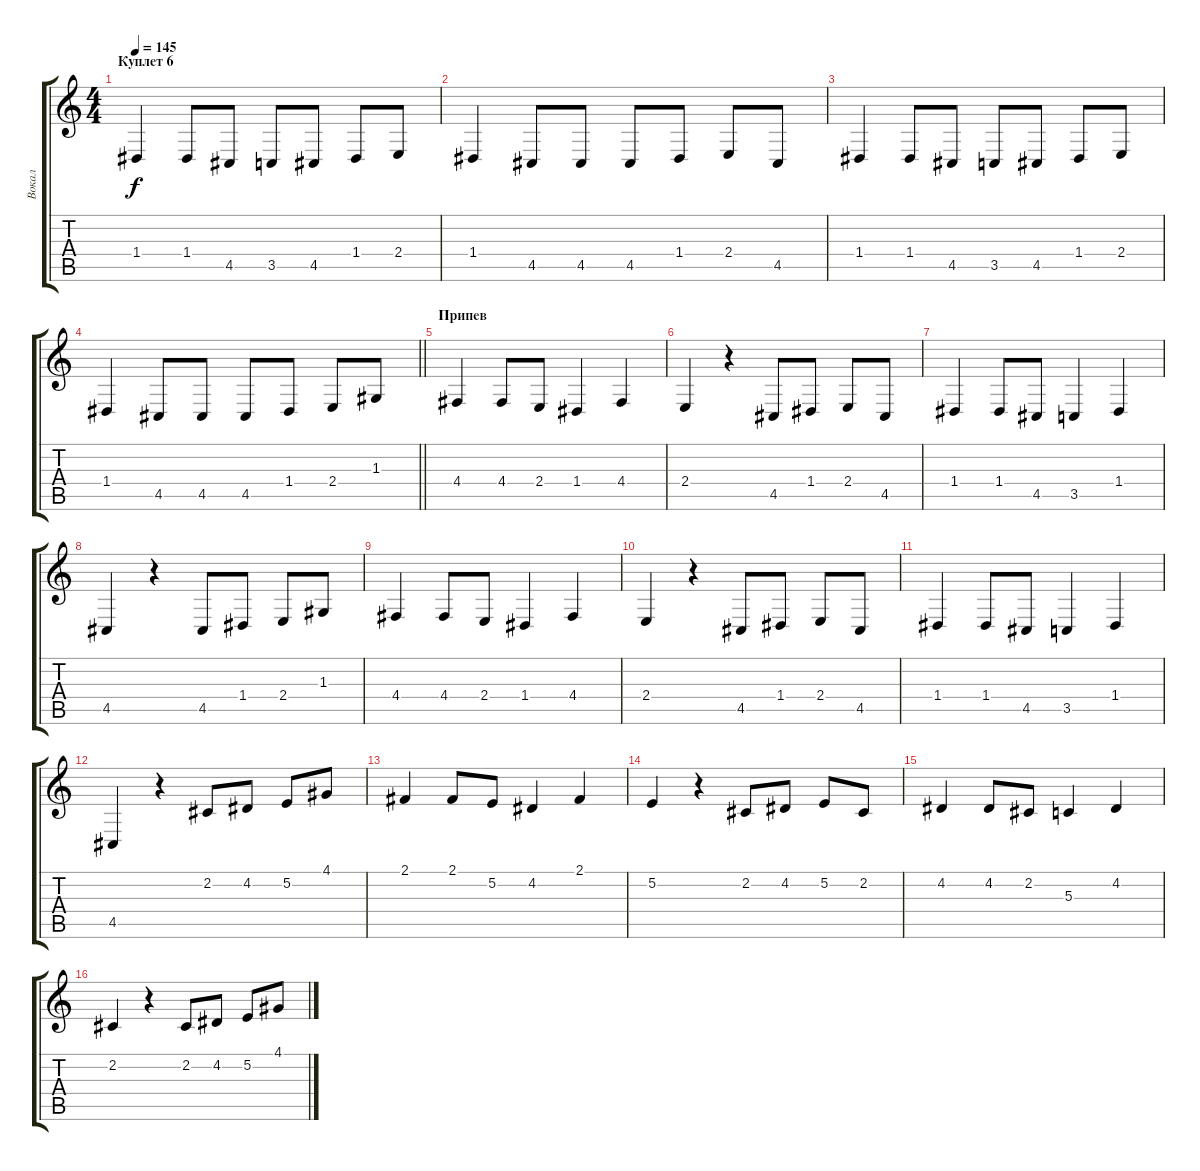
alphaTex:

\track ("Вокал" "Вокал") {instrument tenorsax}
\staff {score tabs}
\tuning (E4 B3 G3 D3 A2 E2) {hide}
\ts (4 4)
\section ("" "Куплет 6")
\tempo 145
\clef g2
\ks c
1.4.4{dy f} 1.4.8 4.5.8 3.5.8 4.5.8 1.4.8 2.4.8 |
1.4.4 4.5.8 4.5.8 4.5.8 1.4.8 2.4.8 4.5.8 |
1.4.4 1.4.8 4.5.8 3.5.8 4.5.8 1.4.8 2.4.8 |
\barLineRight lightlight
1.4.4 4.5.8 4.5.8 4.5.8{volume 10} 1.4.8 2.4.8 1.3.8 |
\section ("" "Припев")
4.4.4 4.4.8 2.4.8 1.4.4 4.4.4 |
2.4.4 r.4 4.5.8 1.4.8 2.4.8 4.5.8 |
1.4.4 1.4.8 4.5.8 3.5.4 1.4.4 |
4.5.4 r.4 4.5.8 1.4.8 2.4.8 1.3.8 |
4.4.4 4.4.8 2.4.8 1.4.4 4.4.4 |
2.4.4 r.4 4.5.8 1.4.8 2.4.8 4.5.8 |
1.4.4 1.4.8 4.5.8 3.5.4 1.4.4 |
4.5.4 r.4{volume 15} 2.2.8 4.2.8 5.2.8 4.1.8 |
2.1.4 2.1.8 5.2.8 4.2.4 2.1.4 |
5.2.4 r.4 2.2.8 4.2.8 5.2.8 2.2.8 |
4.2.4 4.2.8 2.2.8 5.3.4 4.2.4 |
2.2.4 r.4 2.2.8 4.2.8 5.2.8 4.1.8
